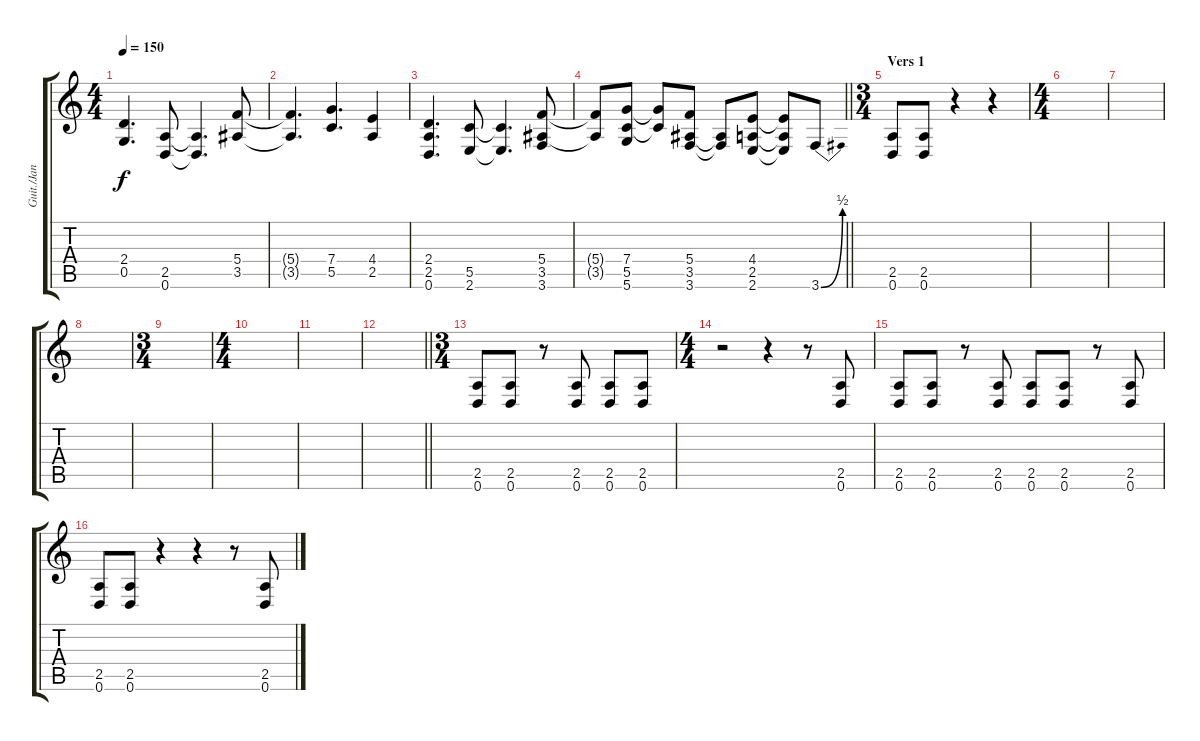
\track ("Guit./Jan Standard D" "Guit./Jan ") {instrument distortionguitar}
\staff {score tabs}
\tuning (D4 A3 F3 C3 G2 D2) {hide}
\ts (4 4)
\tempo 150
\clef g2
\ks c
(2.4 0.5).4{d dy f} (2.5 0.6).8 (2.5{t} 0.6{t}).4{d} (5.4 3.5).8 |
(5.4{t} 3.5{t}).4{d} (7.4 5.5).4{d} (4.4 2.5).4 |
(2.4 2.5 0.6).4{d} (5.5 2.6).8 (5.5{t} 2.6{t}).4{d} (5.4 3.5 3.6).8 |
\barLineRight lightlight
(5.4{t} 3.5{t}).8 (7.4 5.5 5.6).8 (7.4{t} 5.5{t}).8 (5.4 3.5 3.6).8 (3.5{t} 3.6{t}).8 (4.4 2.5 2.6).8 (4.4{t} 2.5{t} 2.6{t}).8 3.6{be (bend 0 0 60 2)}.8 |
\ts (3 4)
\section ("" "Vers 1")
(2.5 0.6).8 (2.5 0.6).8 r.4 r.4 |
\ts (4 4)
|
|
|
\ts (3 4)
|
\ts (4 4)
|
|
\barLineRight lightlight
|
\ts (3 4)
(2.5 0.6).8 (2.5 0.6).8 r.8 (2.5 0.6).8 (2.5 0.6).8 (2.5 0.6).8 |
\ts (4 4)
r.2 r.4 r.8 (2.5 0.6).8 |
(2.5 0.6).8 (2.5 0.6).8 r.8 (2.5 0.6).8 (2.5 0.6).8 (2.5 0.6).8 r.8 (2.5 0.6).8 |
(2.5 0.6).8 (2.5 0.6).8 r.4 r.4 r.8 (2.5 0.6).8
